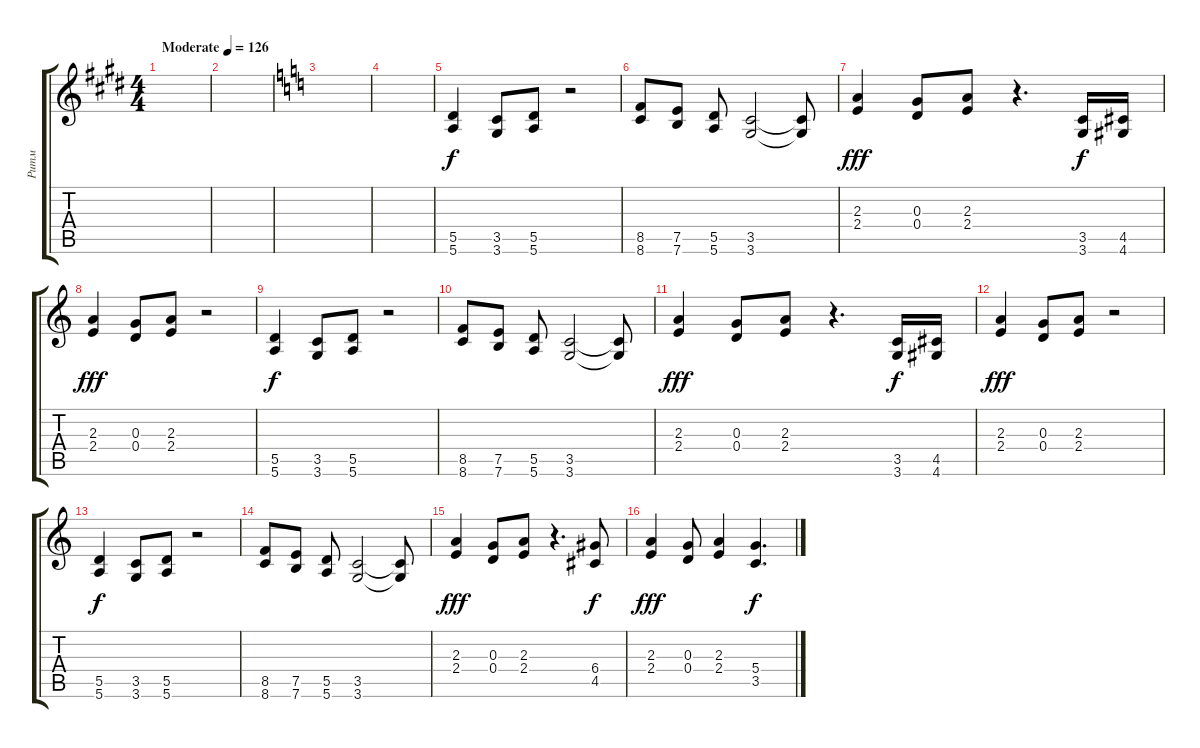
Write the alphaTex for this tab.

\track ("Ритм" "Ритм") {instrument distortionguitar}
\staff {score tabs}
\tuning (E4 B3 G3 D3 A2 E2) {hide}
\ts (4 4)
\tempo (126 "Moderate")
\clef g2
\ks e
|
|
\ks c
|
|
(5.5 5.6).4 (3.5 3.6).8 (5.5 5.6).8 r.2 |
(8.5 8.6).8 (7.5 7.6).8 (5.5 5.6).8 (3.5 3.6).2 (3.5{t} 3.6{t}).8 |
(2.3 2.4).4{dy fff} (0.3 0.4).8 (2.3 2.4).8 r.4{d} (3.5 3.6).16{dy f} (4.5 4.6).16 |
(2.3 2.4).4{dy fff} (0.3 0.4).8 (2.3 2.4).8 r.2 |
(5.5 5.6).4{dy f} (3.5 3.6).8 (5.5 5.6).8 r.2 |
(8.5 8.6).8 (7.5 7.6).8 (5.5 5.6).8 (3.5 3.6).2 (3.5{t} 3.6{t}).8 |
(2.3 2.4).4{dy fff} (0.3 0.4).8 (2.3 2.4).8 r.4{d} (3.5 3.6).16{dy f} (4.5 4.6).16 |
(2.3 2.4).4{dy fff} (0.3 0.4).8 (2.3 2.4).8 r.2 |
(5.5 5.6).4{dy f} (3.5 3.6).8 (5.5 5.6).8 r.2 |
(8.5 8.6).8 (7.5 7.6).8 (5.5 5.6).8 (3.5 3.6).2 (3.5{t} 3.6{t}).8 |
(2.3 2.4).4{dy fff} (0.3 0.4).8 (2.3 2.4).8 r.4{d} (6.4 4.5).8{dy f} |
(2.3 2.4).4{dy fff} (0.3 0.4).8 (2.3 2.4).4 (5.4 3.5).4{d dy f}
